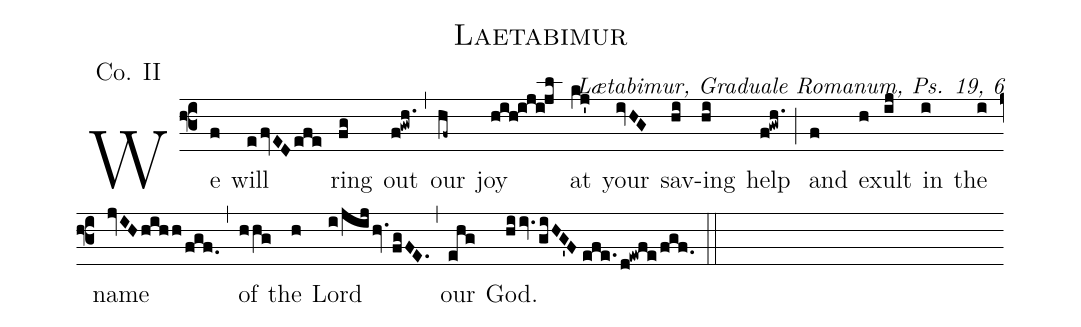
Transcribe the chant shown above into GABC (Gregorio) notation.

name: Laetabimur;
office-part: Communio;
mode: 2;
commentary: Lætabimur, Graduale Romanum, Ps. 19, 6;
annotation: Co. II;
%%
(f3)We(f) will(efvEDefe) ring(fg) out(f!gwh.) (,) our(hf~) joy(hih!iji!jl) at(kj') your(ivHG) sav(hi)ing(hi) help(f!gwh.) (;)
and(f) ex(h)ult(ij) in(i) the(i) name(jvIHhihh/fgf.) (,)
of(hhg) the(h) Lord(i/jijhv.fgFE.) (,) our(ehg) God.(hiiv.giHG'F//efe.d!ewfe/fgf.) (::)
